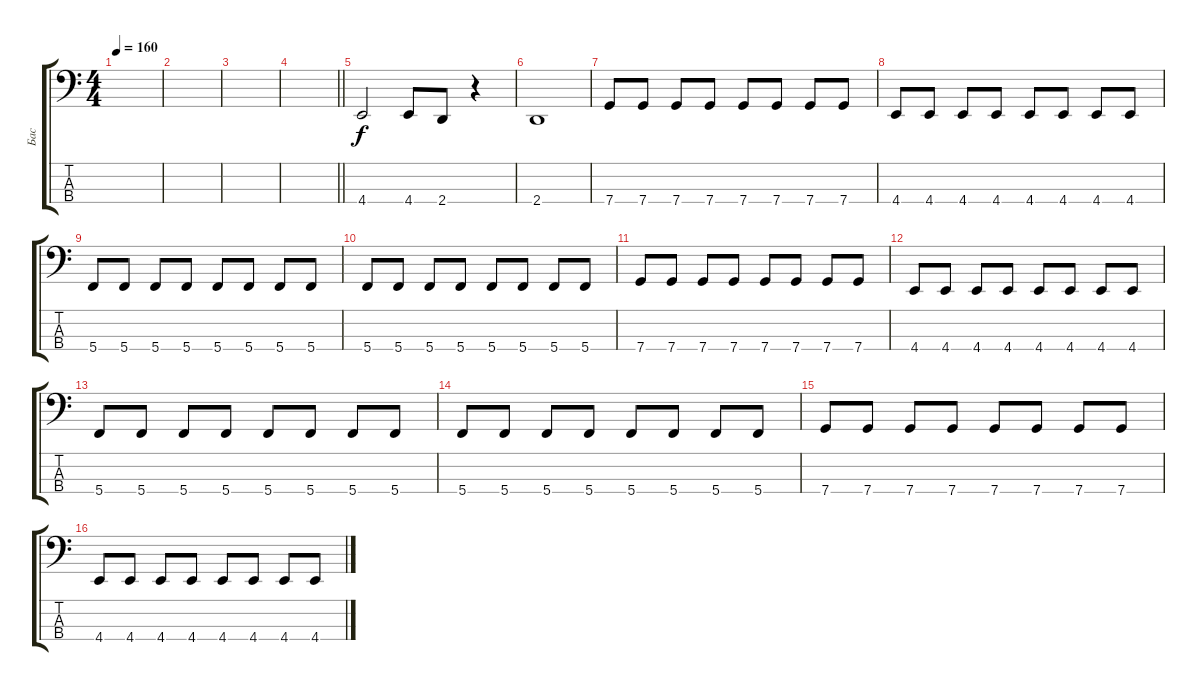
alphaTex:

\track ("Бас" "Бас") {instrument electricbassfinger}
\staff {score tabs}
\tuning (F2 C2 G1 C1) {hide}
\ts (4 4)
\tempo 160
\clef f4
\ks c
|
|
|
\barLineRight lightlight
|
4.4.2 4.4.8 2.4.8 r.4 |
2.4.1 |
7.4.8 7.4.8 7.4.8 7.4.8 7.4.8 7.4.8 7.4.8 7.4.8 |
4.4.8 4.4.8 4.4.8 4.4.8 4.4.8 4.4.8 4.4.8 4.4.8 |
5.4.8 5.4.8 5.4.8 5.4.8 5.4.8 5.4.8 5.4.8 5.4.8 |
5.4.8 5.4.8 5.4.8 5.4.8 5.4.8 5.4.8 5.4.8 5.4.8 |
7.4.8 7.4.8 7.4.8 7.4.8 7.4.8 7.4.8 7.4.8 7.4.8 |
4.4.8 4.4.8 4.4.8 4.4.8 4.4.8 4.4.8 4.4.8 4.4.8 |
5.4.8 5.4.8 5.4.8 5.4.8 5.4.8 5.4.8 5.4.8 5.4.8 |
5.4.8 5.4.8 5.4.8 5.4.8 5.4.8 5.4.8 5.4.8 5.4.8 |
7.4.8 7.4.8 7.4.8 7.4.8 7.4.8 7.4.8 7.4.8 7.4.8 |
4.4.8 4.4.8 4.4.8 4.4.8 4.4.8 4.4.8 4.4.8 4.4.8
